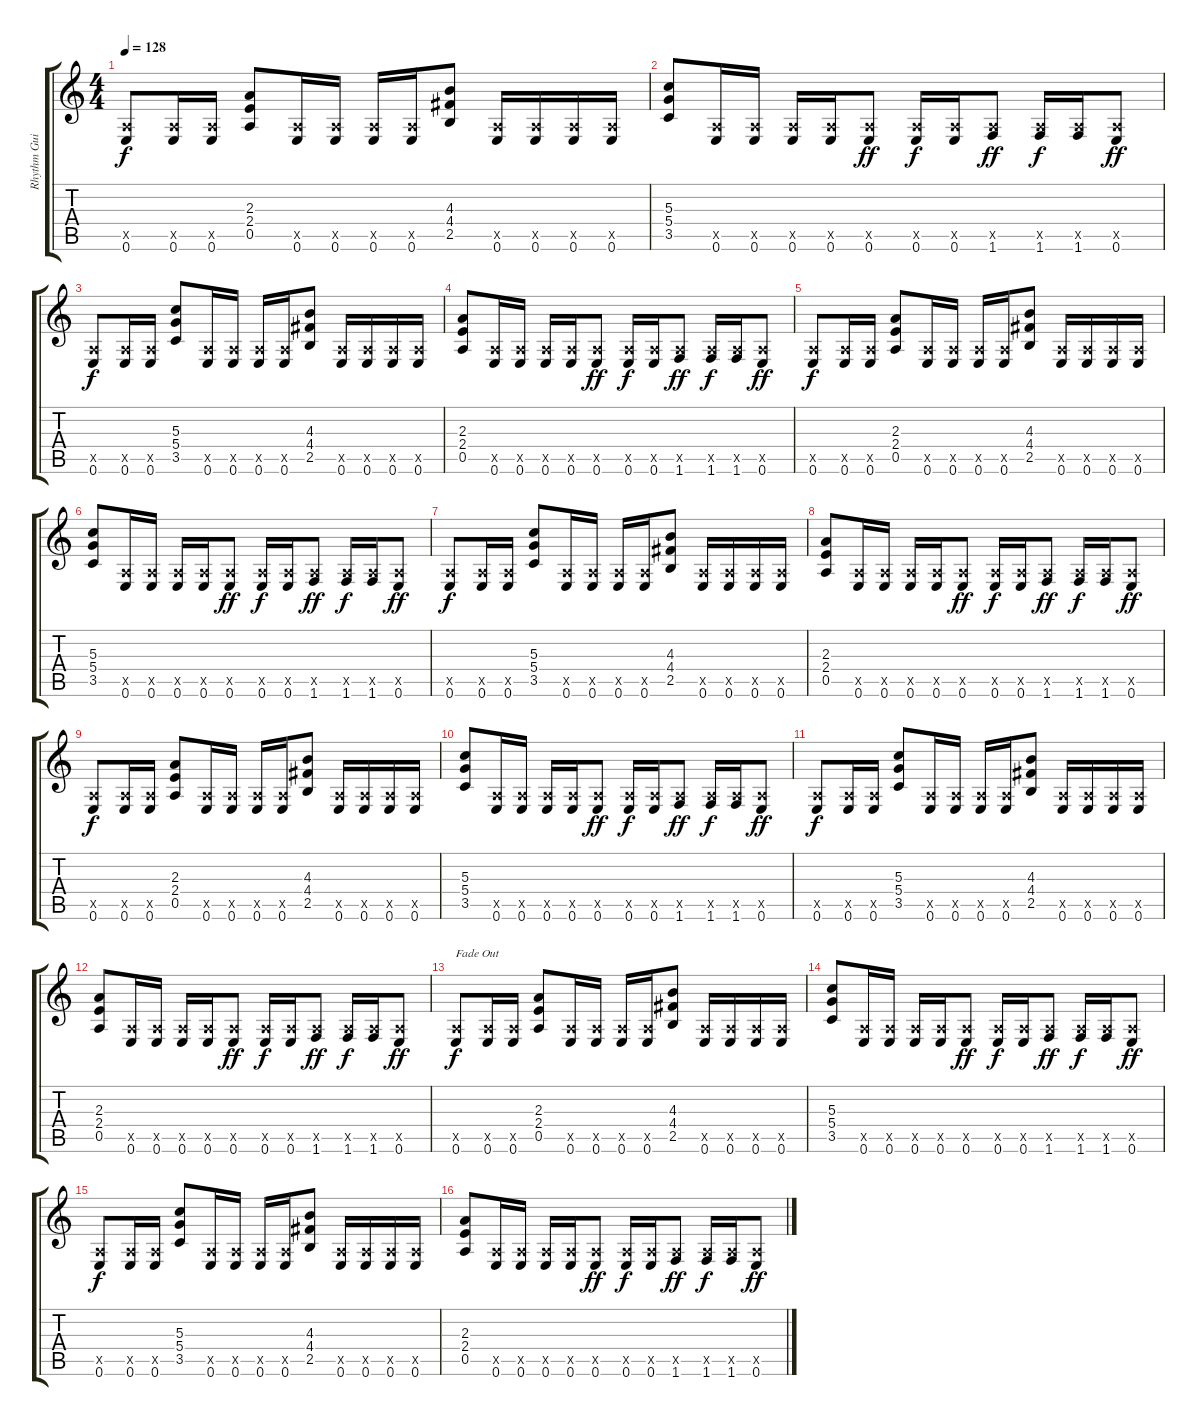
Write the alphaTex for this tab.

\track ("Rhythm Guitar 1" "Rhythm Gui") {instrument distortionguitar}
\staff {score tabs}
\tuning (E4 B3 G3 D3 A2 E2) {hide}
\ts (4 4)
\tempo 128
\clef g2
\ks c
(0.5{x} 0.6).8{dy f} (0.5{x} 0.6).16 (0.5{x} 0.6).16 (2.3 2.4 0.5).8 (0.5{x} 0.6).16 (0.5{x} 0.6).16 (0.5{x} 0.6).16 (0.5{x} 0.6).16 (4.3 4.4 2.5).8 (0.5{x} 0.6).16 (0.5{x} 0.6).16 (0.5{x} 0.6).16 (0.5{x} 0.6).16 |
(5.3 5.4 3.5).8 (0.5{x} 0.6).16 (0.5{x} 0.6).16 (0.5{x} 0.6).16 (0.5{x} 0.6).16 (0.5{x} 0.6).8{dy ff} (0.5{x} 0.6).16{dy f} (0.5{x} 0.6).16 (0.5{x} 1.6).8{dy ff} (0.5{x} 1.6).16{dy f} (0.5{x} 1.6).16 (0.5{x} 0.6).8{dy ff} |
(0.5{x} 0.6).8{dy f} (0.5{x} 0.6).16 (0.5{x} 0.6).16 (5.3 5.4 3.5).8 (0.5{x} 0.6).16 (0.5{x} 0.6).16 (0.5{x} 0.6).16 (0.5{x} 0.6).16 (4.3 4.4 2.5).8 (0.5{x} 0.6).16 (0.5{x} 0.6).16 (0.5{x} 0.6).16 (0.5{x} 0.6).16 |
(2.3 2.4 0.5).8 (0.5{x} 0.6).16 (0.5{x} 0.6).16 (0.5{x} 0.6).16 (0.5{x} 0.6).16 (0.5{x} 0.6).8{dy ff} (0.5{x} 0.6).16{dy f} (0.5{x} 0.6).16 (0.5{x} 1.6).8{dy ff} (0.5{x} 1.6).16{dy f} (0.5{x} 1.6).16 (0.5{x} 0.6).8{dy ff} |
(0.5{x} 0.6).8{dy f} (0.5{x} 0.6).16 (0.5{x} 0.6).16 (2.3 2.4 0.5).8 (0.5{x} 0.6).16 (0.5{x} 0.6).16 (0.5{x} 0.6).16 (0.5{x} 0.6).16 (4.3 4.4 2.5).8 (0.5{x} 0.6).16 (0.5{x} 0.6).16 (0.5{x} 0.6).16 (0.5{x} 0.6).16 |
(5.3 5.4 3.5).8 (0.5{x} 0.6).16 (0.5{x} 0.6).16 (0.5{x} 0.6).16 (0.5{x} 0.6).16 (0.5{x} 0.6).8{dy ff} (0.5{x} 0.6).16{dy f} (0.5{x} 0.6).16 (0.5{x} 1.6).8{dy ff} (0.5{x} 1.6).16{dy f} (0.5{x} 1.6).16 (0.5{x} 0.6).8{dy ff} |
(0.5{x} 0.6).8{dy f} (0.5{x} 0.6).16 (0.5{x} 0.6).16 (5.3 5.4 3.5).8 (0.5{x} 0.6).16 (0.5{x} 0.6).16 (0.5{x} 0.6).16 (0.5{x} 0.6).16 (4.3 4.4 2.5).8 (0.5{x} 0.6).16 (0.5{x} 0.6).16 (0.5{x} 0.6).16 (0.5{x} 0.6).16 |
(2.3 2.4 0.5).8 (0.5{x} 0.6).16 (0.5{x} 0.6).16 (0.5{x} 0.6).16 (0.5{x} 0.6).16 (0.5{x} 0.6).8{dy ff} (0.5{x} 0.6).16{dy f} (0.5{x} 0.6).16 (0.5{x} 1.6).8{dy ff} (0.5{x} 1.6).16{dy f} (0.5{x} 1.6).16 (0.5{x} 0.6).8{dy ff} |
(0.5{x} 0.6).8{dy f} (0.5{x} 0.6).16 (0.5{x} 0.6).16 (2.3 2.4 0.5).8 (0.5{x} 0.6).16 (0.5{x} 0.6).16 (0.5{x} 0.6).16 (0.5{x} 0.6).16 (4.3 4.4 2.5).8 (0.5{x} 0.6).16 (0.5{x} 0.6).16 (0.5{x} 0.6).16 (0.5{x} 0.6).16 |
(5.3 5.4 3.5).8 (0.5{x} 0.6).16 (0.5{x} 0.6).16 (0.5{x} 0.6).16 (0.5{x} 0.6).16 (0.5{x} 0.6).8{dy ff} (0.5{x} 0.6).16{dy f} (0.5{x} 0.6).16 (0.5{x} 1.6).8{dy ff} (0.5{x} 1.6).16{dy f} (0.5{x} 1.6).16 (0.5{x} 0.6).8{dy ff} |
(0.5{x} 0.6).8{dy f} (0.5{x} 0.6).16 (0.5{x} 0.6).16 (5.3 5.4 3.5).8 (0.5{x} 0.6).16 (0.5{x} 0.6).16 (0.5{x} 0.6).16 (0.5{x} 0.6).16 (4.3 4.4 2.5).8 (0.5{x} 0.6).16 (0.5{x} 0.6).16 (0.5{x} 0.6).16 (0.5{x} 0.6).16 |
(2.3 2.4 0.5).8 (0.5{x} 0.6).16 (0.5{x} 0.6).16 (0.5{x} 0.6).16 (0.5{x} 0.6).16 (0.5{x} 0.6).8{dy ff} (0.5{x} 0.6).16{dy f} (0.5{x} 0.6).16 (0.5{x} 1.6).8{dy ff} (0.5{x} 1.6).16{dy f} (0.5{x} 1.6).16 (0.5{x} 0.6).8{dy ff} |
(0.5{x} 0.6).8{txt "Fade Out" dy f} (0.5{x} 0.6).16 (0.5{x} 0.6).16 (2.3 2.4 0.5).8 (0.5{x} 0.6).16 (0.5{x} 0.6).16 (0.5{x} 0.6).16 (0.5{x} 0.6).16 (4.3 4.4 2.5).8 (0.5{x} 0.6).16 (0.5{x} 0.6).16 (0.5{x} 0.6).16 (0.5{x} 0.6).16 |
(5.3 5.4 3.5).8 (0.5{x} 0.6).16 (0.5{x} 0.6).16 (0.5{x} 0.6).16 (0.5{x} 0.6).16 (0.5{x} 0.6).8{dy ff} (0.5{x} 0.6).16{dy f} (0.5{x} 0.6).16 (0.5{x} 1.6).8{dy ff} (0.5{x} 1.6).16{dy f} (0.5{x} 1.6).16 (0.5{x} 0.6).8{dy ff} |
(0.5{x} 0.6).8{dy f} (0.5{x} 0.6).16 (0.5{x} 0.6).16 (5.3 5.4 3.5).8 (0.5{x} 0.6).16 (0.5{x} 0.6).16 (0.5{x} 0.6).16 (0.5{x} 0.6).16 (4.3 4.4 2.5).8 (0.5{x} 0.6).16 (0.5{x} 0.6).16 (0.5{x} 0.6).16 (0.5{x} 0.6).16 |
(2.3 2.4 0.5).8 (0.5{x} 0.6).16 (0.5{x} 0.6).16 (0.5{x} 0.6).16 (0.5{x} 0.6).16 (0.5{x} 0.6).8{dy ff} (0.5{x} 0.6).16{dy f} (0.5{x} 0.6).16 (0.5{x} 1.6).8{dy ff} (0.5{x} 1.6).16{dy f} (0.5{x} 1.6).16 (0.5{x} 0.6).8{dy ff}
